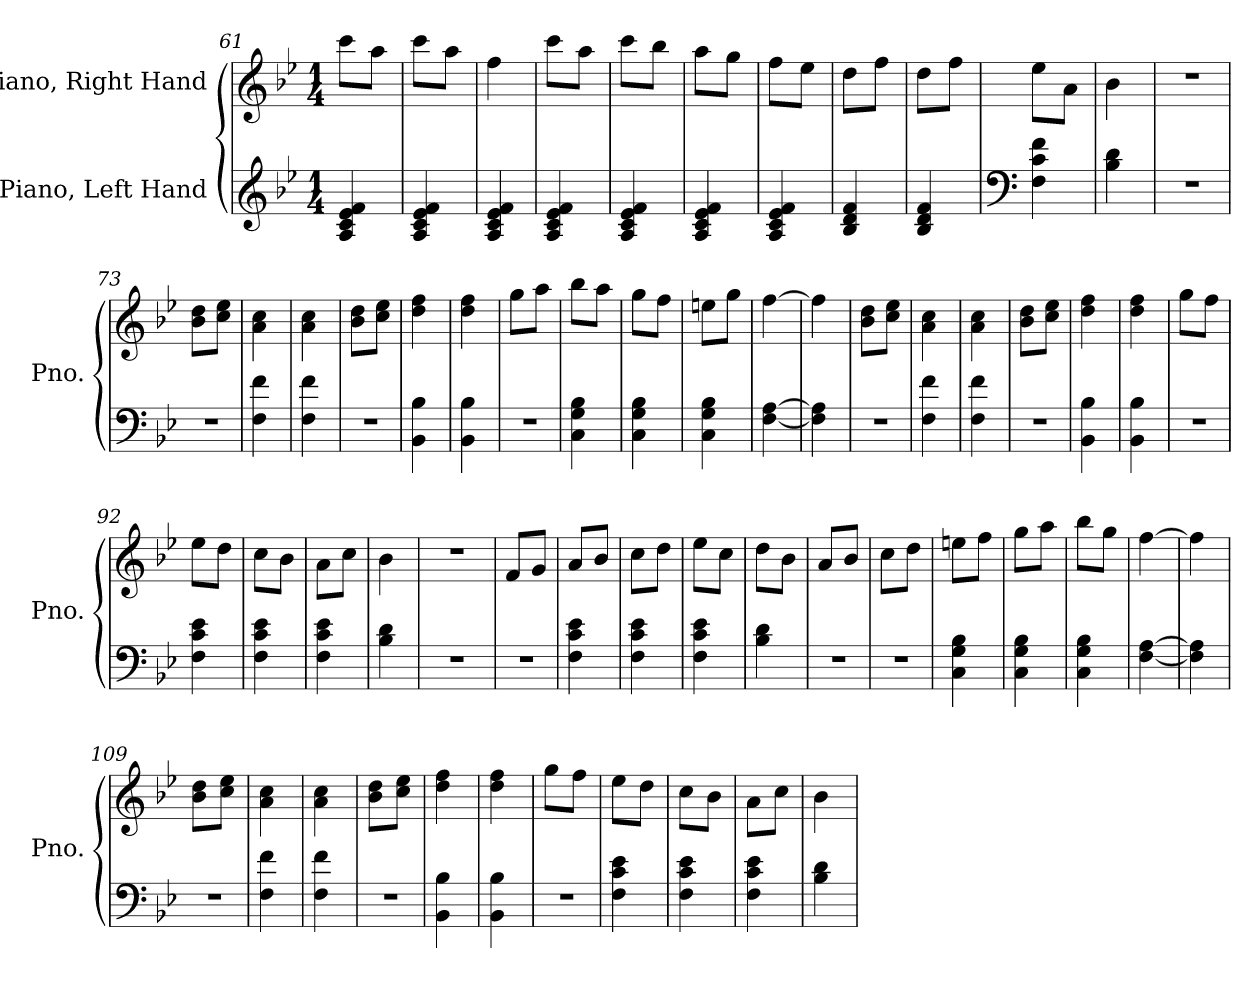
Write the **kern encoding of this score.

**kern	**kern
*part2	*part1
*staff2	*staff1
*I"Piano, Left Hand	*I"Piano, Right Hand
*I'Pno.	*I'Pno.
*clefG2	*clefG2
*k[b-e-]	*k[b-e-]
*M1/4	*M1/4
=61	=61
4A/ 4c/ 4e-/ 4f/	8ccc\L
.	8aa\J
=62	=62
4A/ 4c/ 4e-/ 4f/	8ccc\L
.	8aa\J
=63	=63
4A/ 4c/ 4e-/ 4f/	4ff\
=64	=64
4A/ 4c/ 4e-/ 4f/	8ccc\L
.	8aa\J
=65	=65
4A/ 4c/ 4e-/ 4f/	8ccc\L
.	8bb-\J
!!LO:PB:g=z
=66	=66
4A/ 4c/ 4e-/ 4f/	8aa\L
.	8gg\J
=67	=67
4A/ 4c/ 4e-/ 4f/	8ff\L
.	8ee-\J
=68	=68
4B-/ 4d/ 4f/	8dd\L
.	8ff\J
=69	=69
4B-/ 4d/ 4f/	8dd\L
.	8ff\J
=70	=70
*clefF4	*
4F\ 4c\ 4f\	8ee-\L
.	8a\J
=71	=71
4B-\ 4d\	4b-\
=72	=72
4r	4r
=73	=73
4r	8b-\ 8dd\L
.	8cc\ 8ee-\J
=74	=74
4F\ 4f\	4a\ 4cc\
=75	=75
4F\ 4f\	4a\ 4cc\
=76	=76
4r	8b-\ 8dd\L
.	8cc\ 8ee-\J
=77	=77
4BB-\ 4B-\	4dd\ 4ff\
=78	=78
4BB-\ 4B-\	4dd\ 4ff\
=79	=79
4r	8gg\L
.	8aa\J
!!LO:LB:g=z
=80	=80
4C\ 4G\ 4B-\	8bb-\L
.	8aa\J
=81	=81
4C\ 4G\ 4B-\	8gg\L
.	8ff\J
=82	=82
4C\ 4G\ 4B-\	8een\L
.	8gg\J
=83	=83
[4F\ [4A\	[4ff\
=84	=84
4F\] 4A\]	4ff\]
=85	=85
4r	8b-\ 8dd\L
.	8cc\ 8ee-\J
=86	=86
4F\ 4f\	4a\ 4cc\
=87	=87
4F\ 4f\	4a\ 4cc\
=88	=88
4r	8b-\ 8dd\L
.	8cc\ 8ee-\J
=89	=89
4BB-\ 4B-\	4dd\ 4ff\
=90	=90
4BB-\ 4B-\	4dd\ 4ff\
=91	=91
4r	8gg\L
.	8ff\J
=92	=92
4F\ 4c\ 4e-\	8ee-\L
.	8dd\J
=93	=93
4F\ 4c\ 4e-\	8cc\L
.	8b-\J
!!LO:LB:g=z
=94	=94
4F\ 4c\ 4e-\	8a\L
.	8cc\J
=95	=95
4B-\ 4d\	4b-\
=96	=96
4r	4r
=97	=97
4r	8f/L
.	8g/J
=98	=98
4F\ 4c\ 4e-\	8a/L
.	8b-/J
=99	=99
4F\ 4c\ 4e-\	8cc\L
.	8dd\J
=100	=100
4F\ 4c\ 4e-\	8ee-\L
.	8cc\J
=101	=101
4B-\ 4d\	8dd\L
.	8b-\J
=102	=102
4r	8a/L
.	8b-/J
=103	=103
4r	8cc\L
.	8dd\J
=104	=104
4C\ 4G\ 4B-\	8een\L
.	8ff\J
=105	=105
4C\ 4G\ 4B-\	8gg\L
.	8aa\J
=106	=106
4C\ 4G\ 4B-\	8bb-\L
.	8gg\J
!!LO:LB:g=z
=107	=107
[4F\ [4A\	[4ff\
=108	=108
4F\] 4A\]	4ff\]
=109	=109
4r	8b-\ 8dd\L
.	8cc\ 8ee-\J
=110	=110
4F\ 4f\	4a\ 4cc\
=111	=111
4F\ 4f\	4a\ 4cc\
=112	=112
4r	8b-\ 8dd\L
.	8cc\ 8ee-\J
=113	=113
4BB-\ 4B-\	4dd\ 4ff\
=114	=114
4BB-\ 4B-\	4dd\ 4ff\
=115	=115
4r	8gg\L
.	8ff\J
=116	=116
4F\ 4c\ 4e-\	8ee-\L
.	8dd\J
=117	=117
4F\ 4c\ 4e-\	8cc\L
.	8b-\J
=118	=118
4F\ 4c\ 4e-\	8a\L
.	8cc\J
=119	=119
4B-\ 4d\	4b-\
=	=
*-	*-
